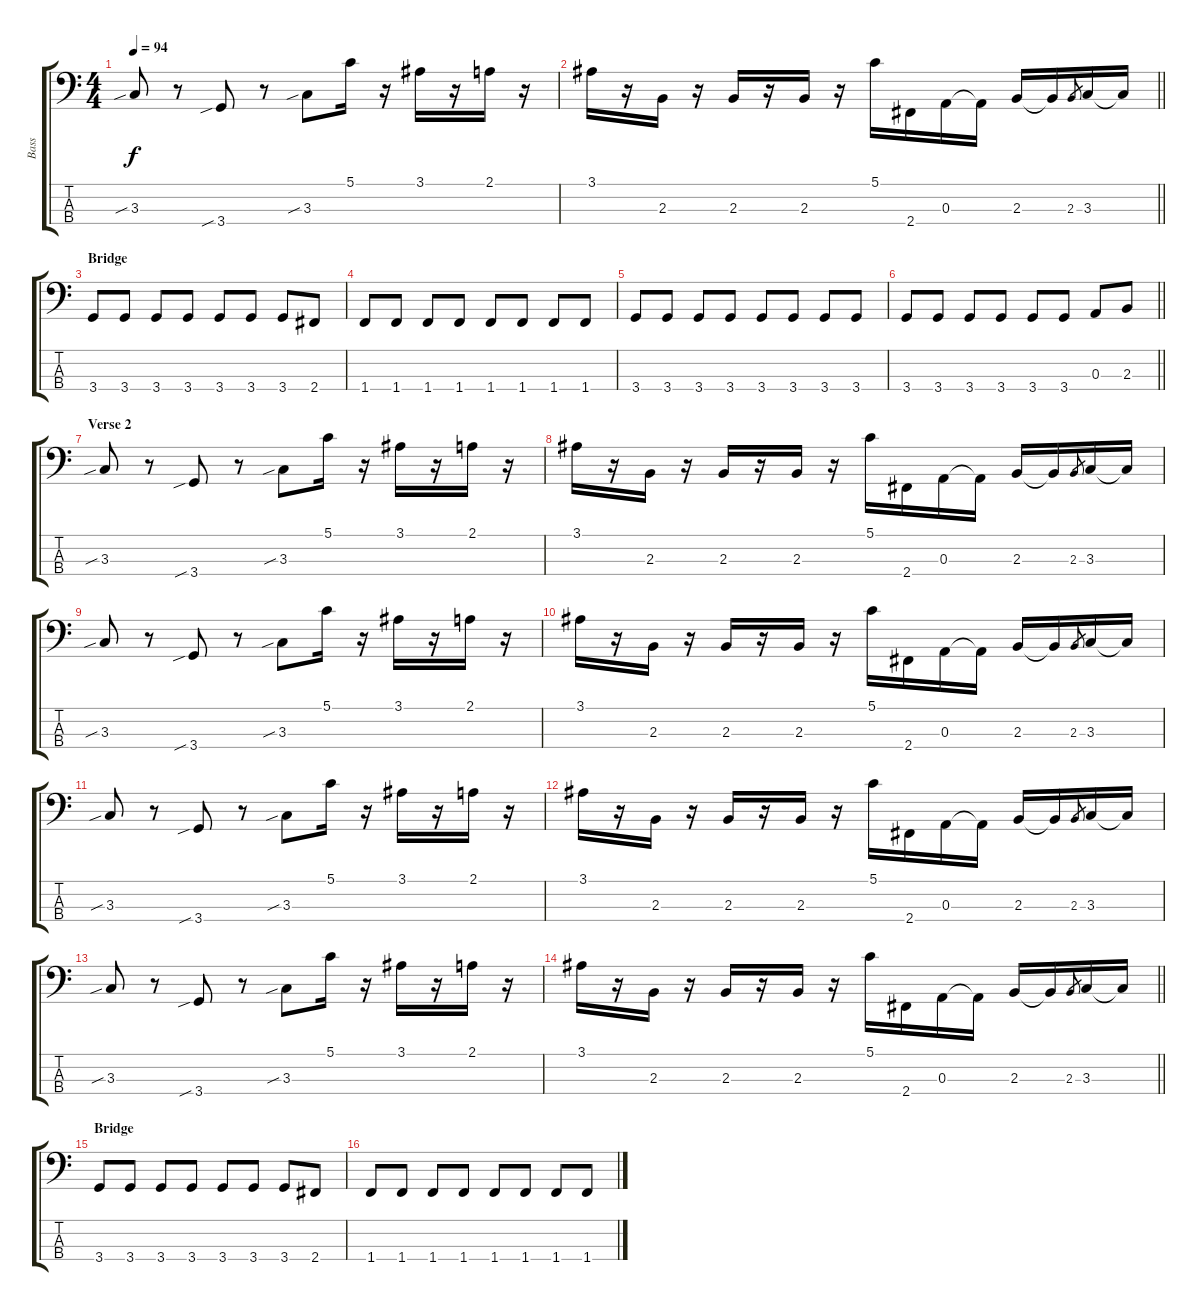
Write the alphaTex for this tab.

\track ("Bass" "Bass") {instrument electricbassfinger}
\staff {score tabs}
\tuning (G2 D2 A1 E1) {hide}
\ts (4 4)
\tempo 94
\clef f4
\ks c
3.3{sib}.8{dy f} r.8 3.4{sib}.8 r.8 3.3{sib}.8 5.1.16 r.16 3.1.16 r.16 2.1.16 r.16 |
\barLineRight lightlight
3.1.16 r.16 2.3.16 r.16 2.3.16 r.16 2.3.16 r.16 5.1.16 2.4.16 0.3.16 0.3{t}.16 2.3.16 2.3{t}.16 2.3.8{gr} 3.3.16 3.3{t}.16 |
\section ("" "Bridge")
3.4.8 3.4.8 3.4.8 3.4.8 3.4.8 3.4.8 3.4.8 2.4.8 |
1.4.8 1.4.8 1.4.8 1.4.8 1.4.8 1.4.8 1.4.8 1.4.8 |
3.4.8 3.4.8 3.4.8 3.4.8 3.4.8 3.4.8 3.4.8 3.4.8 |
\barLineRight lightlight
3.4.8 3.4.8 3.4.8 3.4.8 3.4.8 3.4.8 0.3.8 2.3.8 |
\section ("" "Verse 2")
3.3{sib}.8 r.8 3.4{sib}.8 r.8 3.3{sib}.8 5.1.16 r.16 3.1.16 r.16 2.1.16 r.16 |
3.1.16 r.16 2.3.16 r.16 2.3.16 r.16 2.3.16 r.16 5.1.16 2.4.16 0.3.16 0.3{t}.16 2.3.16 2.3{t}.16 2.3.8{gr} 3.3.16 3.3{t}.16 |
3.3{sib}.8 r.8 3.4{sib}.8 r.8 3.3{sib}.8 5.1.16 r.16 3.1.16 r.16 2.1.16 r.16 |
3.1.16 r.16 2.3.16 r.16 2.3.16 r.16 2.3.16 r.16 5.1.16 2.4.16 0.3.16 0.3{t}.16 2.3.16 2.3{t}.16 2.3.8{gr} 3.3.16 3.3{t}.16 |
3.3{sib}.8 r.8 3.4{sib}.8 r.8 3.3{sib}.8 5.1.16 r.16 3.1.16 r.16 2.1.16 r.16 |
3.1.16 r.16 2.3.16 r.16 2.3.16 r.16 2.3.16 r.16 5.1.16 2.4.16 0.3.16 0.3{t}.16 2.3.16 2.3{t}.16 2.3.8{gr} 3.3.16 3.3{t}.16 |
3.3{sib}.8 r.8 3.4{sib}.8 r.8 3.3{sib}.8 5.1.16 r.16 3.1.16 r.16 2.1.16 r.16 |
\barLineRight lightlight
3.1.16 r.16 2.3.16 r.16 2.3.16 r.16 2.3.16 r.16 5.1.16 2.4.16 0.3.16 0.3{t}.16 2.3.16 2.3{t}.16 2.3.8{gr} 3.3.16 3.3{t}.16 |
\section ("" "Bridge")
3.4.8 3.4.8 3.4.8 3.4.8 3.4.8 3.4.8 3.4.8 2.4.8 |
1.4.8 1.4.8 1.4.8 1.4.8 1.4.8 1.4.8 1.4.8 1.4.8
